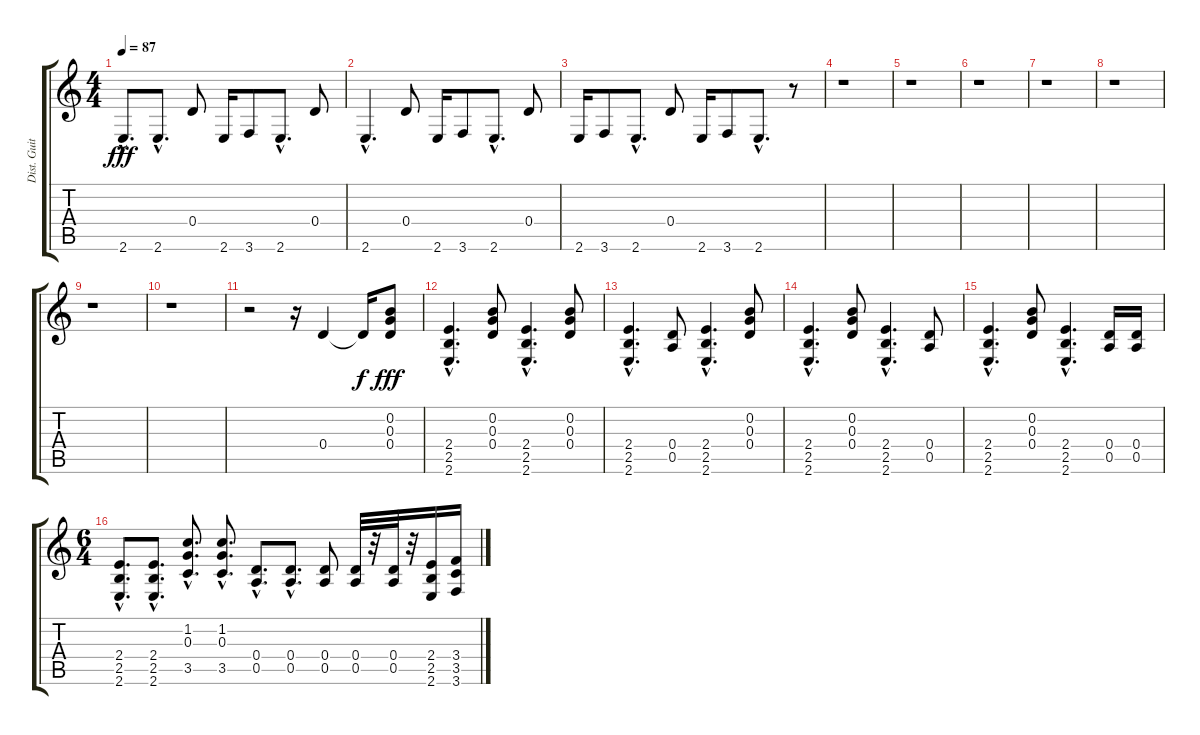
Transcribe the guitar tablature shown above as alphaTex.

\track ("Dist. Guitar" "Dist. Guit") {instrument distortionguitar}
\staff {score tabs}
\tuning (E4 B3 G3 D3 A2 D2) {hide}
\ts (4 4)
\tempo 87
\clef g2
\ks c
2.6{hac}.8{d dy fff} 2.6{hac}.8{d} 0.4.8 2.6.16 3.6.8 2.6{hac}.8{d} 0.4.8 |
2.6{hac}.4{d} 0.4.8 2.6.16 3.6.8 2.6{hac}.8{d} 0.4.8 |
2.6.16 3.6.8 2.6{hac}.8{d} 0.4.8 2.6.16 3.6.8 2.6{hac}.8{d} r.8 |
r.1 |
r.1 |
r.1 |
r.1 |
r.1 |
r.1 |
r.1 |
r.2 r.16 0.4.4 0.4{t}.16{dy f} (0.2 0.3 0.4).8{dy fff} |
(2.4{hac} 2.5{hac} 2.6{hac}).4{d} (0.2 0.3 0.4).8 (2.4{hac} 2.5{hac} 2.6{hac}).4{d} (0.2 0.3 0.4).8 |
(2.4{hac} 2.5{hac} 2.6{hac}).4{d} (0.4 0.5).8 (2.4{hac} 2.5{hac} 2.6{hac}).4{d} (0.2 0.3 0.4).8 |
(2.4{hac} 2.5{hac} 2.6{hac}).4{d} (0.2 0.3 0.4).8 (2.4{hac} 2.5{hac} 2.6{hac}).4{d} (0.4 0.5).8 |
(2.4{hac} 2.5{hac} 2.6{hac}).4{d} (0.2 0.3 0.4).8 (2.4{hac} 2.5{hac} 2.6{hac}).4{d} (0.4 0.5).16 (0.4 0.5).16 |
\ts (6 4)
(2.4{hac} 2.5{hac} 2.6{hac}).8{d} (2.4{hac} 2.5{hac} 2.6{hac}).8{d} (1.2{hac} 0.3{hac} 3.5{hac}).8{d} (1.2{hac} 0.3{hac} 3.5{hac}).8{d} (0.4{hac} 0.5{hac}).8{d} (0.4{hac} 0.5{hac}).8{d} (0.4 0.5).8 (0.4 0.5).32 r.32 (0.4 0.5).32 r.32 (2.4 2.5 2.6).16 (3.4 3.5 3.6).16
